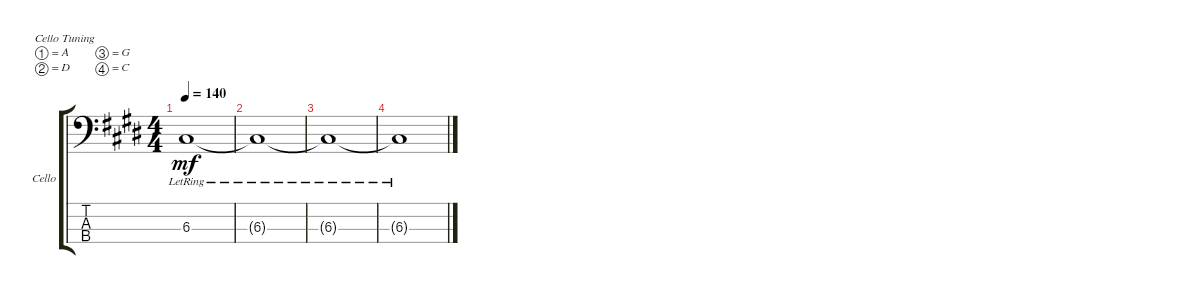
\defaultSystemsLayout 4
\bracketExtendMode groupsimilarinstruments
\firstSystemTrackNameOrientation horizontal
\otherSystemsTrackNameOrientation horizontal
\track ("Cello" "Cello") {instrument cello}
\staff {score tabs}
\tuning (A3 D3 G2 C2)
\ts (4 4)
\tempo 140
\clef f4
\scale
0.333333
\ks e
6.3{lr t}.1{dy mf} |
\scale
0.333333 6.3{lr t}.1 |
\scale
0.333333 6.3{lr t}.1 |
\scale
0.333333 6.3{lr t}.1 |
\scale
0.333333 |
\scale
0.333333 |
\scale
0.333333 |
\scale
0.333333 |
\scale
0.333333 |
\scale
0.333333 |
\scale
0.333333 |
\scale
0.333333 |
\scale
0.333333 |
\scale
0.333333 |
\scale
0.333333 |
\scale
0.333333
